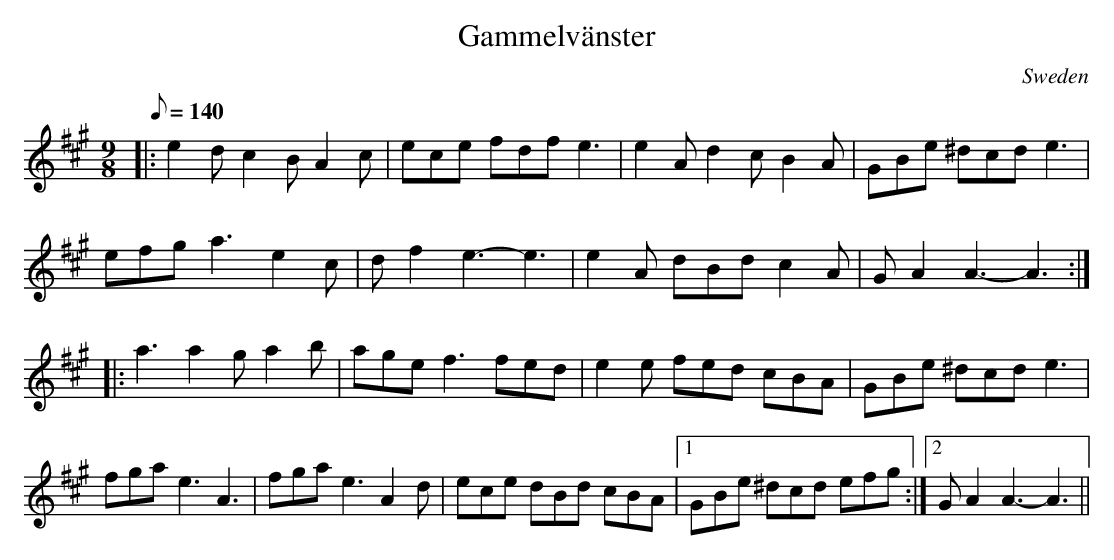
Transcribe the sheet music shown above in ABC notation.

X:1
T:Gammelvänster
M:9/8
O:Sweden
Q:140
K:A
|:e2d c2B A2c | ece fdf e3 | e2A d2c B2A | GBe ^dcd e3 |
efg a3 e2 c| df2 e3-e3 | e2A  dBd  c2A |  GA2 A3-A3 :||:
a3 a2g a2b | age f3 fed |e2 e fed cBA |GBe ^dcd e3|
fga e3 A3 | fga e3 A2 d| ece dBd cBA |1 GBe ^dcd efg :|2 GA2 A3-A3 ||
